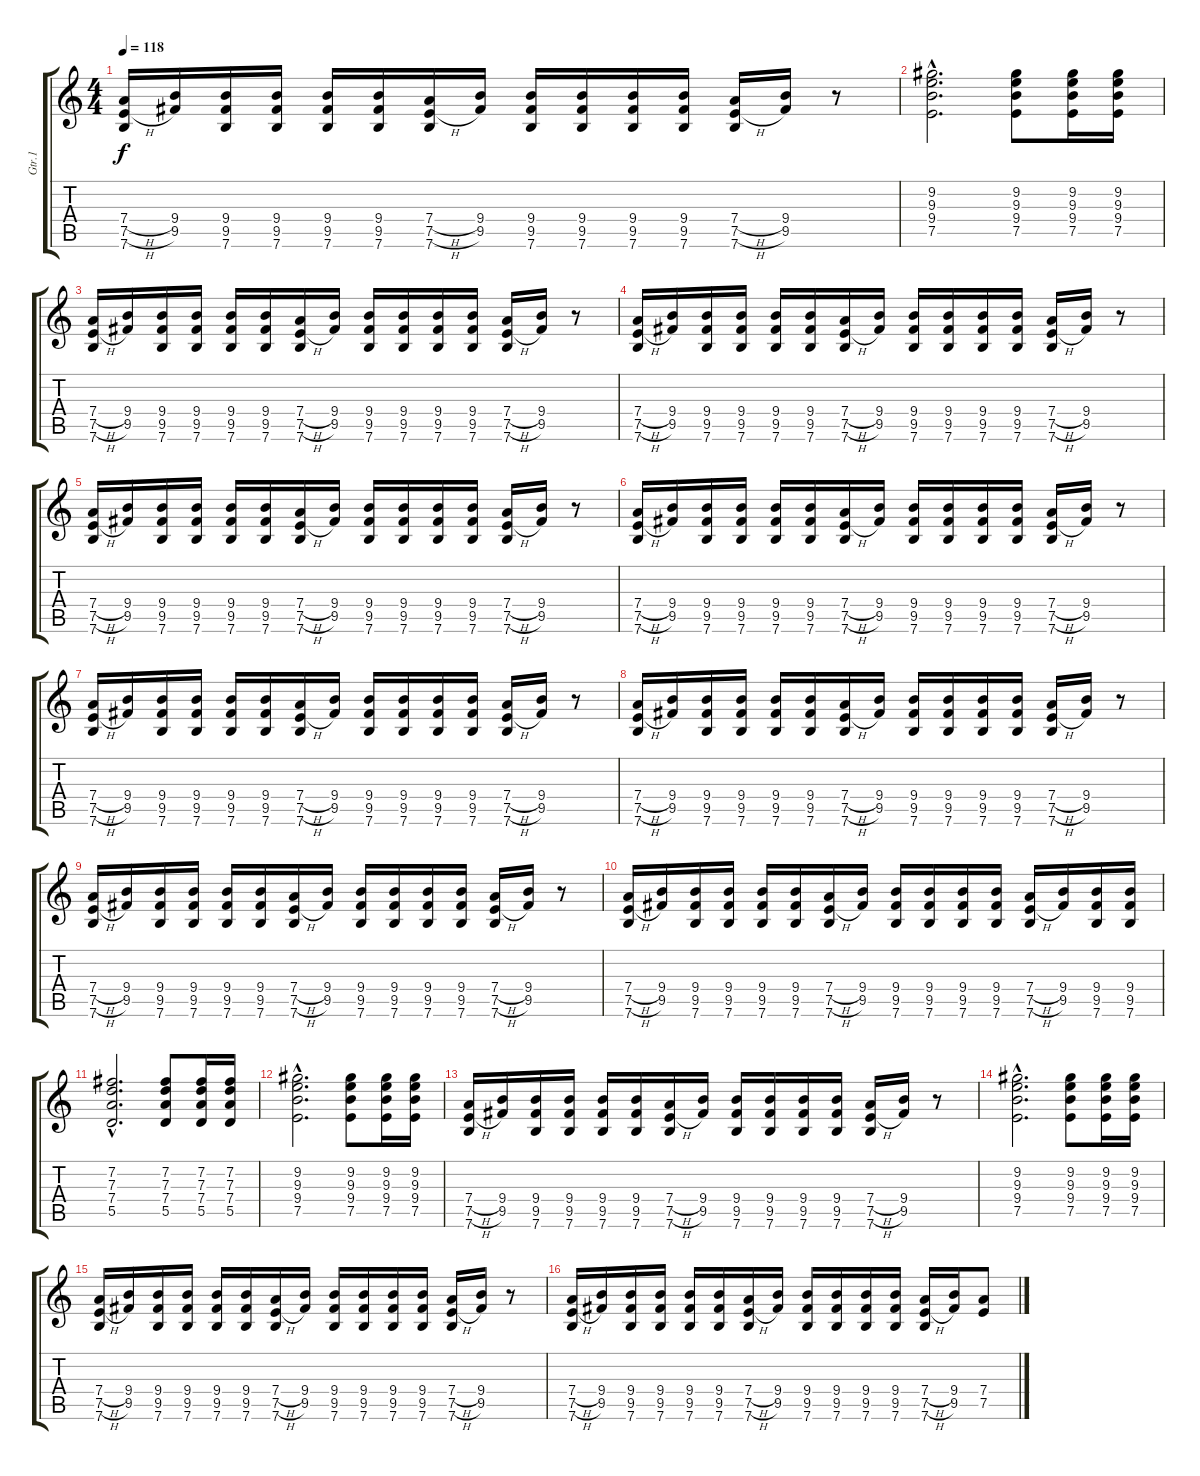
\track ("Gtr.1" "Gtr.1") {instrument distortionguitar}
\staff {score tabs}
\tuning (E4 B3 G3 D3 A2 E2) {hide}
\ts (4 4)
\tempo 118
\clef g2
\ks c
(7.4{h} 7.5{h} 7.6).16{dy f} (9.4 9.5).16 (9.4 9.5 7.6).16 (9.4 9.5 7.6).16 (9.4 9.5 7.6).16 (9.4 9.5 7.6).16 (7.4{h} 7.5{h} 7.6).16 (9.4 9.5).16 (9.4 9.5 7.6).16 (9.4 9.5 7.6).16 (9.4 9.5 7.6).16 (9.4 9.5 7.6).16 (7.4{h} 7.5{h} 7.6).16 (9.4 9.5).16 r.8 |
(9.2{hac} 9.3{hac} 9.4{hac} 7.5{hac}).2{d} (9.2 9.3 9.4 7.5).8 (9.2 9.3 9.4 7.5).16 (9.2 9.3 9.4 7.5).16 |
(7.4{h} 7.5{h} 7.6).16 (9.4 9.5).16 (9.4 9.5 7.6).16 (9.4 9.5 7.6).16 (9.4 9.5 7.6).16 (9.4 9.5 7.6).16 (7.4{h} 7.5{h} 7.6).16 (9.4 9.5).16 (9.4 9.5 7.6).16 (9.4 9.5 7.6).16 (9.4 9.5 7.6).16 (9.4 9.5 7.6).16 (7.4{h} 7.5{h} 7.6).16 (9.4 9.5).16 r.8 |
(7.4{h} 7.5{h} 7.6).16 (9.4 9.5).16 (9.4 9.5 7.6).16 (9.4 9.5 7.6).16 (9.4 9.5 7.6).16 (9.4 9.5 7.6).16 (7.4{h} 7.5{h} 7.6).16 (9.4 9.5).16 (9.4 9.5 7.6).16 (9.4 9.5 7.6).16 (9.4 9.5 7.6).16 (9.4 9.5 7.6).16 (7.4{h} 7.5{h} 7.6).16 (9.4 9.5).16 r.8 |
(7.4{h} 7.5{h} 7.6).16 (9.4 9.5).16 (9.4 9.5 7.6).16 (9.4 9.5 7.6).16 (9.4 9.5 7.6).16 (9.4 9.5 7.6).16 (7.4{h} 7.5{h} 7.6).16 (9.4 9.5).16 (9.4 9.5 7.6).16 (9.4 9.5 7.6).16 (9.4 9.5 7.6).16 (9.4 9.5 7.6).16 (7.4{h} 7.5{h} 7.6).16 (9.4 9.5).16 r.8 |
(7.4{h} 7.5{h} 7.6).16 (9.4 9.5).16 (9.4 9.5 7.6).16 (9.4 9.5 7.6).16 (9.4 9.5 7.6).16 (9.4 9.5 7.6).16 (7.4{h} 7.5{h} 7.6).16 (9.4 9.5).16 (9.4 9.5 7.6).16 (9.4 9.5 7.6).16 (9.4 9.5 7.6).16 (9.4 9.5 7.6).16 (7.4{h} 7.5{h} 7.6).16 (9.4 9.5).16 r.8 |
(7.4{h} 7.5{h} 7.6).16 (9.4 9.5).16 (9.4 9.5 7.6).16 (9.4 9.5 7.6).16 (9.4 9.5 7.6).16 (9.4 9.5 7.6).16 (7.4{h} 7.5{h} 7.6).16 (9.4 9.5).16 (9.4 9.5 7.6).16 (9.4 9.5 7.6).16 (9.4 9.5 7.6).16 (9.4 9.5 7.6).16 (7.4{h} 7.5{h} 7.6).16 (9.4 9.5).16 r.8 |
(7.4{h} 7.5{h} 7.6).16 (9.4 9.5).16 (9.4 9.5 7.6).16 (9.4 9.5 7.6).16 (9.4 9.5 7.6).16 (9.4 9.5 7.6).16 (7.4{h} 7.5{h} 7.6).16 (9.4 9.5).16 (9.4 9.5 7.6).16 (9.4 9.5 7.6).16 (9.4 9.5 7.6).16 (9.4 9.5 7.6).16 (7.4{h} 7.5{h} 7.6).16 (9.4 9.5).16 r.8 |
(7.4{h} 7.5{h} 7.6).16 (9.4 9.5).16 (9.4 9.5 7.6).16 (9.4 9.5 7.6).16 (9.4 9.5 7.6).16 (9.4 9.5 7.6).16 (7.4{h} 7.5{h} 7.6).16 (9.4 9.5).16 (9.4 9.5 7.6).16 (9.4 9.5 7.6).16 (9.4 9.5 7.6).16 (9.4 9.5 7.6).16 (7.4{h} 7.5{h} 7.6).16 (9.4 9.5).16 r.8 |
(7.4{h} 7.5{h} 7.6).16 (9.4 9.5).16 (9.4 9.5 7.6).16 (9.4 9.5 7.6).16 (9.4 9.5 7.6).16 (9.4 9.5 7.6).16 (7.4{h} 7.5{h} 7.6).16 (9.4 9.5).16 (9.4 9.5 7.6).16 (9.4 9.5 7.6).16 (9.4 9.5 7.6).16 (9.4 9.5 7.6).16 (7.4{h} 7.5{h} 7.6).16 (9.4 9.5).16 (9.4 9.5 7.6).16 (9.4 9.5 7.6).16 |
(7.2{hac} 7.3{hac} 7.4{hac} 5.5{hac}).2{d} (7.2 7.3 7.4 5.5).8 (7.2 7.3 7.4 5.5).16 (7.2 7.3 7.4 5.5).16 |
(9.2{hac} 9.3{hac} 9.4{hac} 7.5{hac}).2{d} (9.2 9.3 9.4 7.5).8 (9.2 9.3 9.4 7.5).16 (9.2 9.3 9.4 7.5).16 |
(7.4{h} 7.5{h} 7.6).16 (9.4 9.5).16 (9.4 9.5 7.6).16 (9.4 9.5 7.6).16 (9.4 9.5 7.6).16 (9.4 9.5 7.6).16 (7.4{h} 7.5{h} 7.6).16 (9.4 9.5).16 (9.4 9.5 7.6).16 (9.4 9.5 7.6).16 (9.4 9.5 7.6).16 (9.4 9.5 7.6).16 (7.4{h} 7.5{h} 7.6).16 (9.4 9.5).16 r.8 |
(9.2{hac} 9.3{hac} 9.4{hac} 7.5{hac}).2{d} (9.2 9.3 9.4 7.5).8 (9.2 9.3 9.4 7.5).16 (9.2 9.3 9.4 7.5).16 |
(7.4{h} 7.5{h} 7.6).16 (9.4 9.5).16 (9.4 9.5 7.6).16 (9.4 9.5 7.6).16 (9.4 9.5 7.6).16 (9.4 9.5 7.6).16 (7.4{h} 7.5{h} 7.6).16 (9.4 9.5).16 (9.4 9.5 7.6).16 (9.4 9.5 7.6).16 (9.4 9.5 7.6).16 (9.4 9.5 7.6).16 (7.4{h} 7.5{h} 7.6).16 (9.4 9.5).16 r.8 |
(7.4{h} 7.5{h} 7.6).16 (9.4 9.5).16 (9.4 9.5 7.6).16 (9.4 9.5 7.6).16 (9.4 9.5 7.6).16 (9.4 9.5 7.6).16 (7.4{h} 7.5{h} 7.6).16 (9.4 9.5).16 (9.4 9.5 7.6).16 (9.4 9.5 7.6).16 (9.4 9.5 7.6).16 (9.4 9.5 7.6).16 (7.4{h} 7.5{h} 7.6).16 (9.4 9.5).16 (7.4 7.5).8
